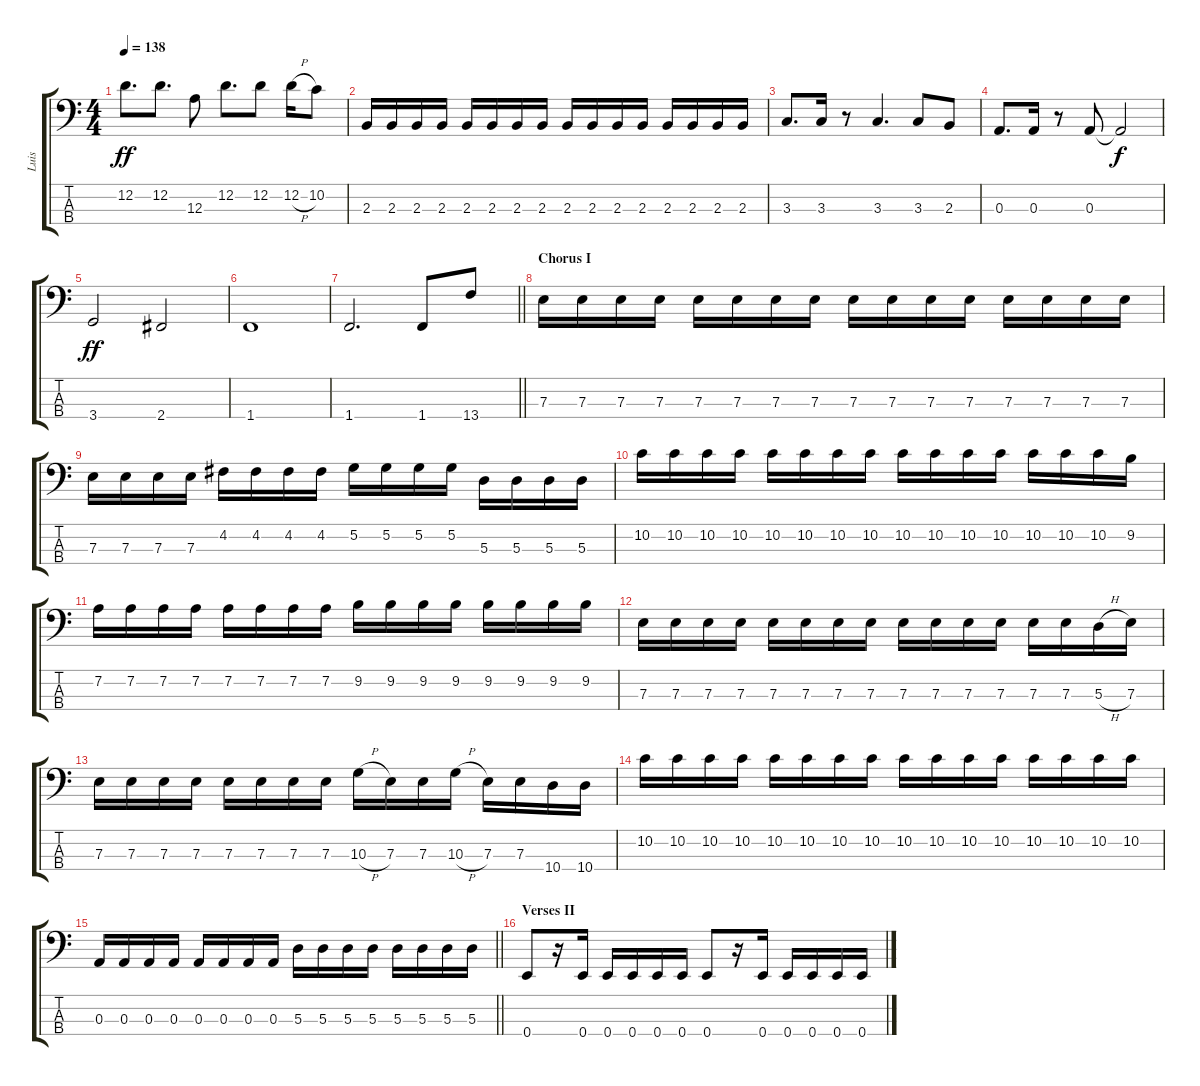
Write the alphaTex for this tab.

\track ("Luis" "Luis") {instrument electricbassfinger}
\staff {score tabs}
\tuning (G2 D2 A1 E1) {hide}
\ts (4 4)
\tempo 138
\clef f4
\ks c
12.2.8{d dy ff} 12.2.8{d} 12.3.8 12.2.8{d} 12.2.8 12.2{h}.16 10.2.8 |
2.3.16 2.3.16 2.3.16 2.3.16 2.3.16 2.3.16 2.3.16 2.3.16 2.3.16 2.3.16 2.3.16 2.3.16 2.3.16 2.3.16 2.3.16 2.3.16 |
3.3.8{d} 3.3.16 r.8 3.3.4{d} 3.3.8 2.3.8 |
0.3.8{d} 0.3.16 r.8 0.3.8 0.3{t}.2{dy f} |
3.4.2{dy ff} 2.4.2 |
1.4.1 |
\barLineRight lightlight
1.4.2{d} 1.4.8 13.4.8 |
\section ("" "Chorus I")
7.3.16 7.3.16 7.3.16 7.3.16 7.3.16 7.3.16 7.3.16 7.3.16 7.3.16 7.3.16 7.3.16 7.3.16 7.3.16 7.3.16 7.3.16 7.3.16 |
7.3.16 7.3.16 7.3.16 7.3.16 4.2.16 4.2.16 4.2.16 4.2.16 5.2.16 5.2.16 5.2.16 5.2.16 5.3.16 5.3.16 5.3.16 5.3.16 |
10.2.16 10.2.16 10.2.16 10.2.16 10.2.16 10.2.16 10.2.16 10.2.16 10.2.16 10.2.16 10.2.16 10.2.16 10.2.16 10.2.16 10.2.16 9.2.16 |
7.2.16 7.2.16 7.2.16 7.2.16 7.2.16 7.2.16 7.2.16 7.2.16 9.2.16 9.2.16 9.2.16 9.2.16 9.2.16 9.2.16 9.2.16 9.2.16 |
7.3.16 7.3.16 7.3.16 7.3.16 7.3.16 7.3.16 7.3.16 7.3.16 7.3.16 7.3.16 7.3.16 7.3.16 7.3.16 7.3.16 5.3{h}.16 7.3.16 |
7.3.16 7.3.16 7.3.16 7.3.16 7.3.16 7.3.16 7.3.16 7.3.16 10.3{h}.16 7.3.16 7.3.16 10.3{h}.16 7.3.16 7.3.16 10.4.16 10.4.16 |
10.2.16 10.2.16 10.2.16 10.2.16 10.2.16 10.2.16 10.2.16 10.2.16 10.2.16 10.2.16 10.2.16 10.2.16 10.2.16 10.2.16 10.2.16 10.2.16 |
\barLineRight lightlight
0.3.16 0.3.16 0.3.16 0.3.16 0.3.16 0.3.16 0.3.16 0.3.16 5.3.16 5.3.16 5.3.16 5.3.16 5.3.16 5.3.16 5.3.16 5.3.16 |
\section ("" "Verses II")
0.4.8 r.16 0.4.16 0.4.16 0.4.16 0.4.16 0.4.16 0.4.8 r.16 0.4.16 0.4.16 0.4.16 0.4.16 0.4.16
